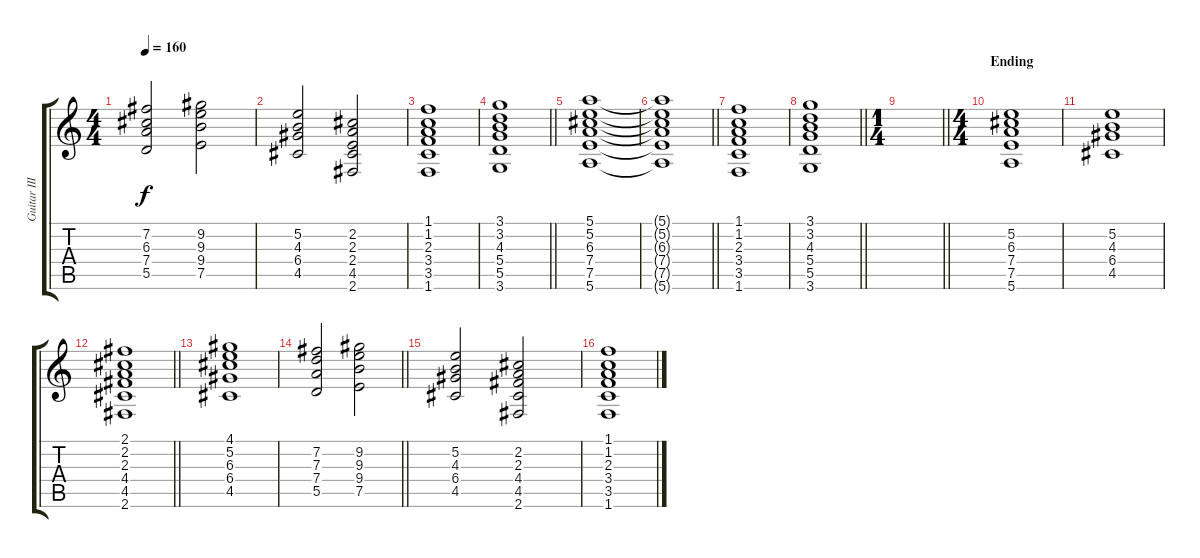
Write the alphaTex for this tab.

\track ("Guitar III" "Guitar III") {instrument acousticguitarsteel}
\staff {score tabs}
\tuning (E4 B3 G3 D3 A2 E2) {hide}
\ts (4 4)
\tempo 160
\clef g2
\ks c
(7.2 6.3 7.4 5.5).2{dy f} (9.2 9.3 9.4 7.5).2 |
(5.2 4.3 6.4 4.5).2 (2.2 2.3 2.4 4.5 2.6).2 |
(1.1 1.2 2.3 3.4 3.5 1.6).1 |
\barLineRight lightlight
(3.1 3.2 4.3 5.4 5.5 3.6).1 |
(5.1 5.2 6.3 7.4 7.5 5.6).1 |
\barLineRight lightlight
(5.1{t} 5.2{t} 6.3{t} 7.4{t} 7.5{t} 5.6{t}).1 |
(1.1 1.2 2.3 3.4 3.5 1.6).1 |
\barLineRight lightlight
(3.1 3.2 4.3 5.4 5.5 3.6).1 |
\ts (1 4)
\barLineRight lightlight
|
\ts (4 4)
\section ("" "Ending")
(5.2 6.3 7.4 7.5 5.6).1{instrument distortionguitar} |
(5.2 4.3 6.4 4.5).1 |
\barLineRight lightlight
(2.1 2.2 2.3 4.4 4.5 2.6).1 |
(4.1 5.2 6.3 6.4 4.5).1 |
\barLineRight lightlight
(7.2 7.3 7.4 5.5).2 (9.2 9.3 9.4 7.5).2 |
(5.2 4.3 6.4 4.5).2 (2.2 2.3 4.4 4.5 2.6).2 |
(1.1 1.2 2.3 3.4 3.5 1.6).1
